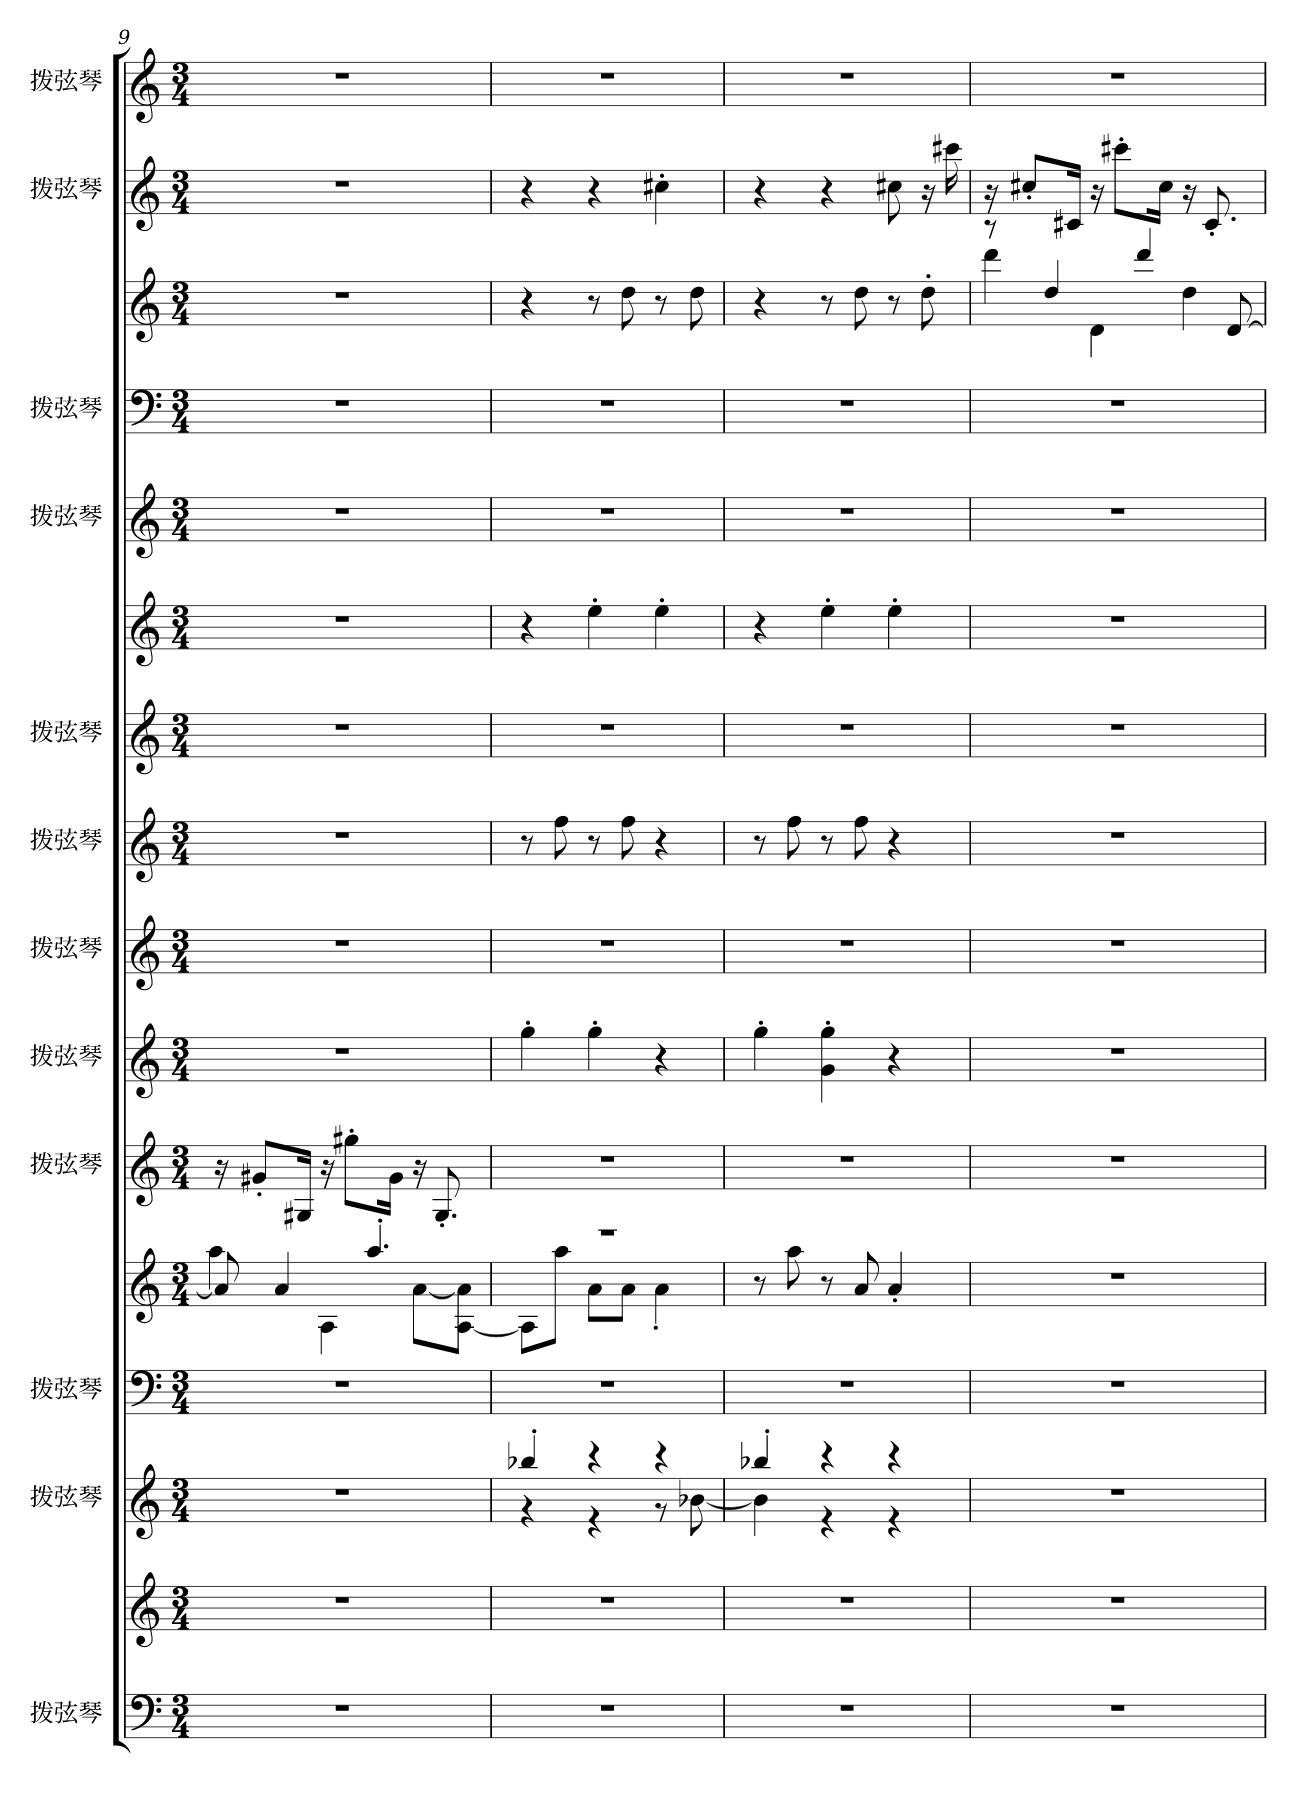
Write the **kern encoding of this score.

**kern	**kern	**kern	**kern	**kern	**kern	**kern	**kern	**kern	**kern	**kern	**kern	**kern	**kern	**kern	**kern
*part12	*part12	*part11	*part10	*part10	*part9	*part8	*part7	*part6	*part5	*part5	*part4	*part3	*part3	*part2	*part1
*staff16	*staff15	*staff14	*staff13	*staff12	*staff11	*staff10	*staff9	*staff8	*staff7	*staff6	*staff5	*staff4	*staff3	*staff2	*staff1
*I"拨弦琴	*	*I"拨弦琴	*I"拨弦琴	*	*I"拨弦琴	*I"拨弦琴	*I"拨弦琴	*I"拨弦琴	*I"拨弦琴	*	*I"拨弦琴	*I"拨弦琴	*	*I"拨弦琴	*I"拨弦琴
*clefF4	*clefG2	*clefG2	*clefF4	*clefG2	*clefG2	*clefG2	*clefG2	*clefG2	*clefG2	*clefG2	*clefG2	*clefF4	*clefG2	*clefG2	*clefG2
*k[]	*k[]	*k[]	*k[]	*k[]	*k[]	*k[]	*k[]	*k[]	*k[]	*k[]	*k[]	*k[]	*k[]	*k[]	*k[]
*M3/4	*M3/4	*M3/4	*M3/4	*M3/4	*M3/4	*M3/4	*M3/4	*M3/4	*M3/4	*M3/4	*M3/4	*M3/4	*M3/4	*M3/4	*M3/4
=9	=9	=9	=9	=9	=9	=9	=9	=9	=9	=9	=9	=9	=9	=9	=9
*	*	*	*	*^	*	*	*	*	*	*	*	*	*	*	*
2.r	2.r	2.r	2.r	8a/]	4aa\	16r	2.r	2.r	2.r	2.r	2.r	2.r	2.r	2.r	2.r	2.r
.	.	.	.	.	.	8g#X'/L	.	.	.	.	.	.	.	.	.	.
.	.	.	.	4a/	.	.	.	.	.	.	.	.	.	.	.	.
.	.	.	.	.	.	16G#X/Jk	.	.	.	.	.	.	.	.	.	.
.	.	.	.	.	4A\	16r	.	.	.	.	.	.	.	.	.	.
.	.	.	.	.	.	8gg#X'\L	.	.	.	.	.	.	.	.	.	.
.	.	.	.	4.aa'/	.	.	.	.	.	.	.	.	.	.	.	.
.	.	.	.	.	.	16g#\Jk	.	.	.	.	.	.	.	.	.	.
.	.	.	.	.	[8a\L	16r	.	.	.	.	.	.	.	.	.	.
.	.	.	.	.	.	8.G#'/	.	.	.	.	.	.	.	.	.	.
.	.	.	.	.	[8A\ 8a\]J	.	.	.	.	.	.	.	.	.	.	.
=10	=10	=10	=10	=10	=10	=10	=10	=10	=10	=10	=10	=10	=10	=10	=10	=10
*	*	*^	*	*	*	*	*	*	*	*	*	*	*	*	*	*
2.r	2.r	4bb-X'/	4r	2.r	2.r	8A\L]	2.r	4gg'\	2.r	8r	2.r	4r	2.r	2.r	4r	4r	2.r
.	.	.	.	.	.	8aa\J	.	.	.	8ff\	.	.	.	.	.	.	.
.	.	4r	4r	.	.	8a\L	.	4gg'\	.	8r	.	4ee'\	.	.	8r	4r	.
.	.	.	.	.	.	8a\J	.	.	.	8ff\	.	.	.	.	8dd\	.	.
.	.	4r	8r	.	.	4a'\	.	4r	.	4r	.	4ee'\	.	.	8r	4cc#X'\	.
.	.	.	[8b-X\	.	.	.	.	.	.	.	.	.	.	.	8dd\	.	.
*	*	*	*	*	*v	*v	*	*	*	*	*	*	*	*	*	*	*
=11	=11	=11	=11	=11	=11	=11	=11	=11	=11	=11	=11	=11	=11	=11	=11	=11
2.r	2.r	4bb-X'/	4b-\]	2.r	8r	2.r	4gg'\	2.r	8r	2.r	4r	2.r	2.r	4r	4r	2.r
.	.	.	.	.	8aa\	.	.	.	8ff\	.	.	.	.	.	.	.
.	.	4r	4r	.	8r	.	4g\' 4gg\'	.	8r	.	4ee'\	.	.	8r	4r	.
.	.	.	.	.	8a/	.	.	.	8ff\	.	.	.	.	8dd\	.	.
.	.	4r	4r	.	4a'/	.	4r	.	4r	.	4ee'\	.	.	8r	8cc#X\	.
.	.	.	.	.	.	.	.	.	.	.	.	.	.	8dd'\	16r	.
.	.	.	.	.	.	.	.	.	.	.	.	.	.	.	16ccc#X\	.
*	*	*v	*v	*	*	*	*	*	*	*	*	*	*	*	*	*
!!LO:PB:g=z
=12	=12	=12	=12	=12	=12	=12	=12	=12	=12	=12	=12	=12	=12	=12	=12
*	*	*	*	*	*	*	*	*	*	*	*	*	*^	*	*
2.r	2.r	2.r	2.r	2.r	2.r	2.r	2.r	2.r	2.r	2.r	2.r	2.r	8r	4ddd\	16r	2.r
.	.	.	.	.	.	.	.	.	.	.	.	.	.	.	8cc#X'/L	.
.	.	.	.	.	.	.	.	.	.	.	.	.	4dd/	.	.	.
.	.	.	.	.	.	.	.	.	.	.	.	.	.	.	16c#X/Jk	.
.	.	.	.	.	.	.	.	.	.	.	.	.	.	4d\	16r	.
.	.	.	.	.	.	.	.	.	.	.	.	.	.	.	8ccc#X'\L	.
.	.	.	.	.	.	.	.	.	.	.	.	.	4ddd/	.	.	.
.	.	.	.	.	.	.	.	.	.	.	.	.	.	.	16cc#\Jk	.
.	.	.	.	.	.	.	.	.	.	.	.	.	.	4dd\	16r	.
.	.	.	.	.	.	.	.	.	.	.	.	.	.	.	8.c#'/	.
.	.	.	.	.	.	.	.	.	.	.	.	.	[8d/	.	.	.
*	*	*	*	*	*	*	*	*	*	*	*	*	*v	*v	*	*
=	=	=	=	=	=	=	=	=	=	=	=	=	=	=	=
*-	*-	*-	*-	*-	*-	*-	*-	*-	*-	*-	*-	*-	*-	*-	*-
